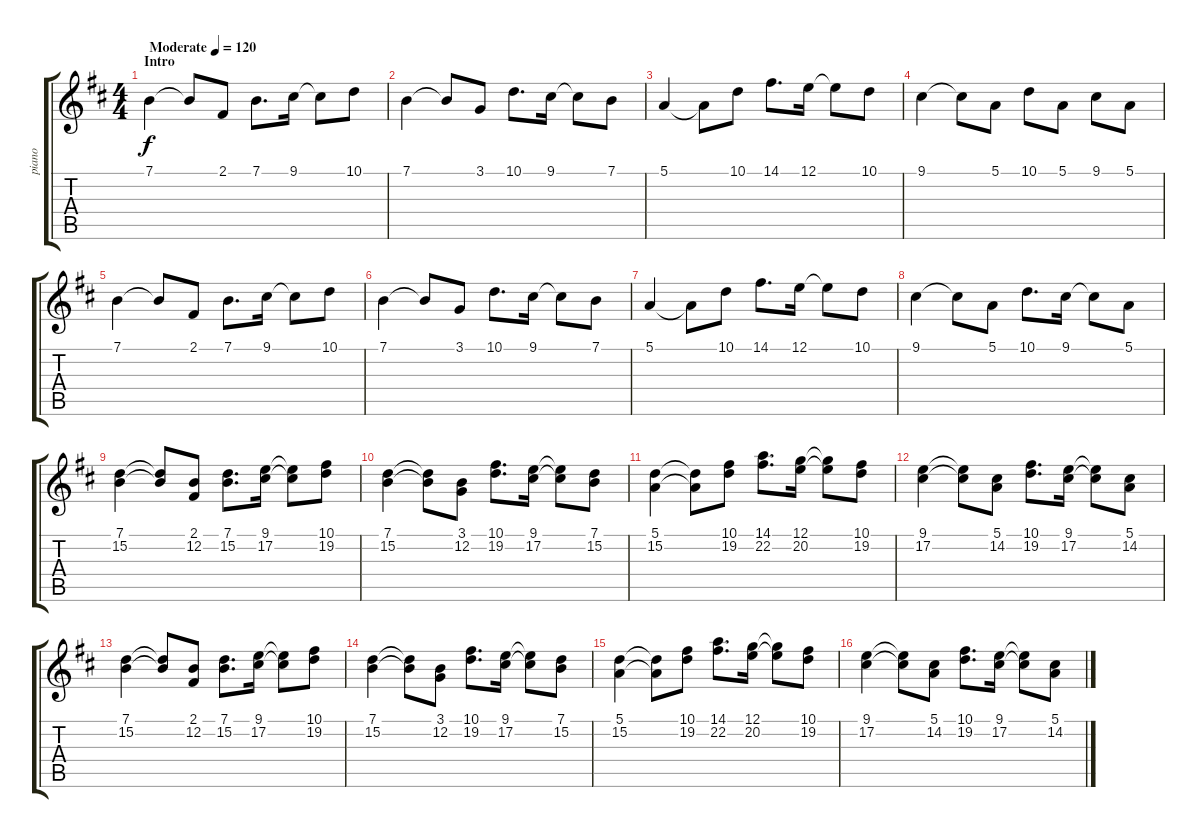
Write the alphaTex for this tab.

\track ("piano" "piano") {instrument brightacousticpiano}
\staff {score tabs}
\tuning (E4 B3 G3 D3 A2 E2) {hide}
\ts (4 4)
\section ("" "Intro")
\tempo (120 "Moderate")
\tempo 110
\tempo (120 "Moderate")
\clef g2
\ks bminor
7.1.4{dy f instrument brightacousticpiano} 7.1{t}.8 2.1.8 7.1.8{d} 9.1.16 9.1{t}.8 10.1.8 |
7.1.4 7.1{t}.8 3.1.8 10.1.8{d} 9.1.16 9.1{t}.8 7.1.8 |
5.1.4 5.1{t}.8 10.1.8 14.1.8{d} 12.1.16 12.1{t}.8 10.1.8 |
9.1.4 9.1{t}.8 5.1.8 10.1.8 5.1.8 9.1.8 5.1.8 |
7.1.4 7.1{t}.8 2.1.8 7.1.8{d} 9.1.16 9.1{t}.8 10.1.8 |
7.1.4 7.1{t}.8 3.1.8 10.1.8{d} 9.1.16 9.1{t}.8 7.1.8 |
5.1.4 5.1{t}.8 10.1.8 14.1.8{d} 12.1.16 12.1{t}.8 10.1.8 |
9.1.4 9.1{t}.8 5.1.8 10.1.8{d} 9.1.16 9.1{t}.8 5.1.8 |
(7.1 15.2).4 (7.1{t} 15.2{t}).8 (2.1 12.2).8 (7.1 15.2).8{d} (9.1 17.2).16 (9.1{t} 17.2{t}).8 (10.1 19.2).8 |
(7.1 15.2).4 (7.1{t} 15.2{t}).8 (3.1 12.2).8 (10.1 19.2).8{d} (9.1 17.2).16 (9.1{t} 17.2{t}).8 (7.1 15.2).8 |
(5.1 15.2).4 (5.1{t} 15.2{t}).8 (10.1 19.2).8 (14.1 22.2).8{d} (12.1 20.2).16 (12.1{t} 20.2{t}).8 (10.1 19.2).8 |
(9.1 17.2).4 (9.1{t} 17.2{t}).8 (5.1 14.2).8 (10.1 19.2).8{d} (9.1 17.2).16 (9.1{t} 17.2{t}).8 (5.1 14.2).8 |
(7.1 15.2).4 (7.1{t} 15.2{t}).8 (2.1 12.2).8 (7.1 15.2).8{d} (9.1 17.2).16 (9.1{t} 17.2{t}).8 (10.1 19.2).8 |
(7.1 15.2).4 (7.1{t} 15.2{t}).8 (3.1 12.2).8 (10.1 19.2).8{d} (9.1 17.2).16 (9.1{t} 17.2{t}).8 (7.1 15.2).8 |
(5.1 15.2).4 (5.1{t} 15.2{t}).8 (10.1 19.2).8 (14.1 22.2).8{d} (12.1 20.2).16 (12.1{t} 20.2{t}).8 (10.1 19.2).8 |
(9.1 17.2).4 (9.1{t} 17.2{t}).8 (5.1 14.2).8 (10.1 19.2).8{d} (9.1 17.2).16 (9.1{t} 17.2{t}).8 (5.1 14.2).8
